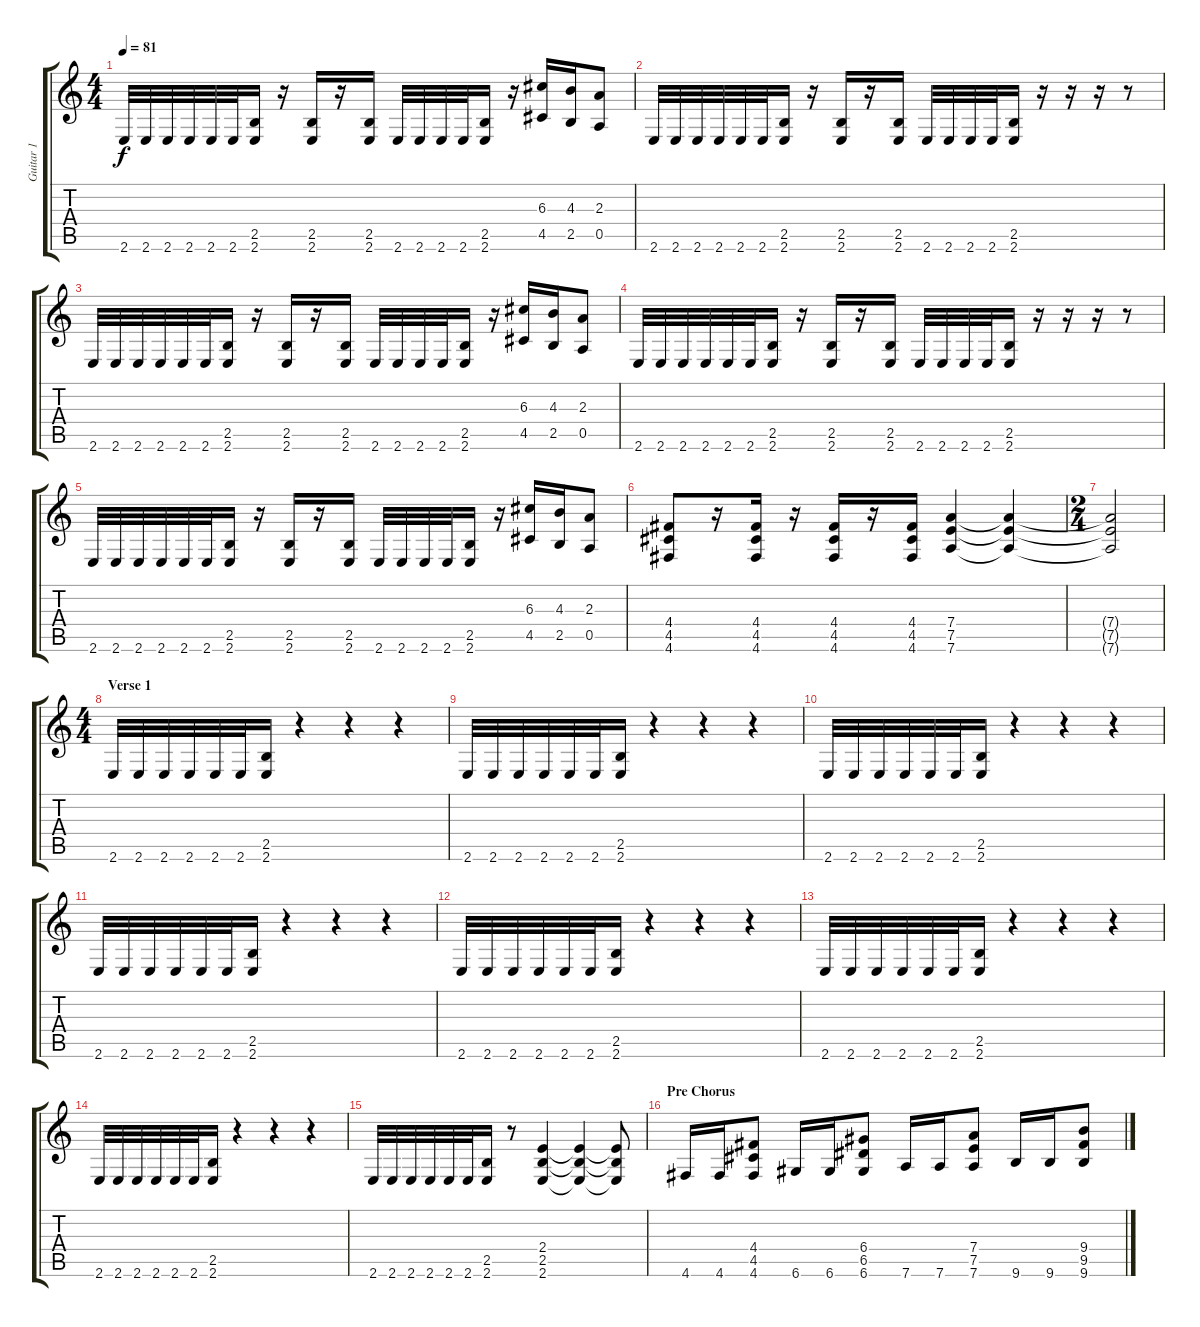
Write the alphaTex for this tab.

\track ("Guitar 1" "Guitar 1") {instrument distortionguitar}
\staff {score tabs}
\tuning (E4 B3 G3 D3 A2 D2) {hide}
\ts (4 4)
\tempo 81
\clef g2
\ks c
2.6.32{dy f instrument distortionguitar} 2.6.32 2.6.32 2.6.32 2.6.32 2.6.32 (2.5 2.6).16 r.16 (2.5 2.6).16 r.16 (2.5 2.6).16 2.6.32 2.6.32 2.6.32 2.6.32 (2.5 2.6).16 r.16 (6.3 4.5).16 (4.3 2.5).16 (2.3 0.5).8 |
2.6.32 2.6.32 2.6.32 2.6.32 2.6.32 2.6.32 (2.5 2.6).16 r.16 (2.5 2.6).16 r.16 (2.5 2.6).16 2.6.32 2.6.32 2.6.32 2.6.32 (2.5 2.6).16 r.16 r.16 r.16 r.8 |
2.6.32 2.6.32 2.6.32 2.6.32 2.6.32 2.6.32 (2.5 2.6).16 r.16 (2.5 2.6).16 r.16 (2.5 2.6).16 2.6.32 2.6.32 2.6.32 2.6.32 (2.5 2.6).16 r.16 (6.3 4.5).16 (4.3 2.5).16 (2.3 0.5).8 |
2.6.32 2.6.32 2.6.32 2.6.32 2.6.32 2.6.32 (2.5 2.6).16 r.16 (2.5 2.6).16 r.16 (2.5 2.6).16 2.6.32 2.6.32 2.6.32 2.6.32 (2.5 2.6).16 r.16 r.16 r.16 r.8 |
2.6.32 2.6.32 2.6.32 2.6.32 2.6.32 2.6.32 (2.5 2.6).16 r.16 (2.5 2.6).16 r.16 (2.5 2.6).16 2.6.32 2.6.32 2.6.32 2.6.32 (2.5 2.6).16 r.16 (6.3 4.5).16 (4.3 2.5).16 (2.3 0.5).8 |
(4.4 4.5 4.6).8 r.16 (4.4 4.5 4.6).16 r.16 (4.4 4.5 4.6).16 r.16 (4.4 4.5 4.6).16 (7.4 7.5 7.6).4 (7.4{t} 7.5{t} 7.6{t}).4 |
\ts (2 4)
(7.4{t} 7.5{t} 7.6{t}).2 |
\ts (4 4)
\section ("" "Verse 1")
2.6.32 2.6.32 2.6.32 2.6.32 2.6.32 2.6.32 (2.5 2.6).16 r.4 r.4 r.4 |
2.6.32 2.6.32 2.6.32 2.6.32 2.6.32 2.6.32 (2.5 2.6).16 r.4 r.4 r.4 |
2.6.32 2.6.32 2.6.32 2.6.32 2.6.32 2.6.32 (2.5 2.6).16 r.4 r.4 r.4 |
2.6.32 2.6.32 2.6.32 2.6.32 2.6.32 2.6.32 (2.5 2.6).16 r.4 r.4 r.4 |
2.6.32 2.6.32 2.6.32 2.6.32 2.6.32 2.6.32 (2.5 2.6).16 r.4 r.4 r.4 |
2.6.32 2.6.32 2.6.32 2.6.32 2.6.32 2.6.32 (2.5 2.6).16 r.4 r.4 r.4 |
2.6.32 2.6.32 2.6.32 2.6.32 2.6.32 2.6.32 (2.5 2.6).16 r.4 r.4 r.4 |
2.6.32 2.6.32 2.6.32 2.6.32 2.6.32 2.6.32 (2.5 2.6).16 r.8 (2.4 2.5 2.6).4 (2.4{t} 2.5{t} 2.6{t}).4 (2.4{t} 2.5{t} 2.6{t}).8 |
\section ("" "Pre Chorus")
4.6.16 4.6.16 (4.4 4.5 4.6).8 6.6.16 6.6.16 (6.4 6.5 6.6).8 7.6.16 7.6.16 (7.4 7.5 7.6).8 9.6.16 9.6.16 (9.4 9.5 9.6).8
